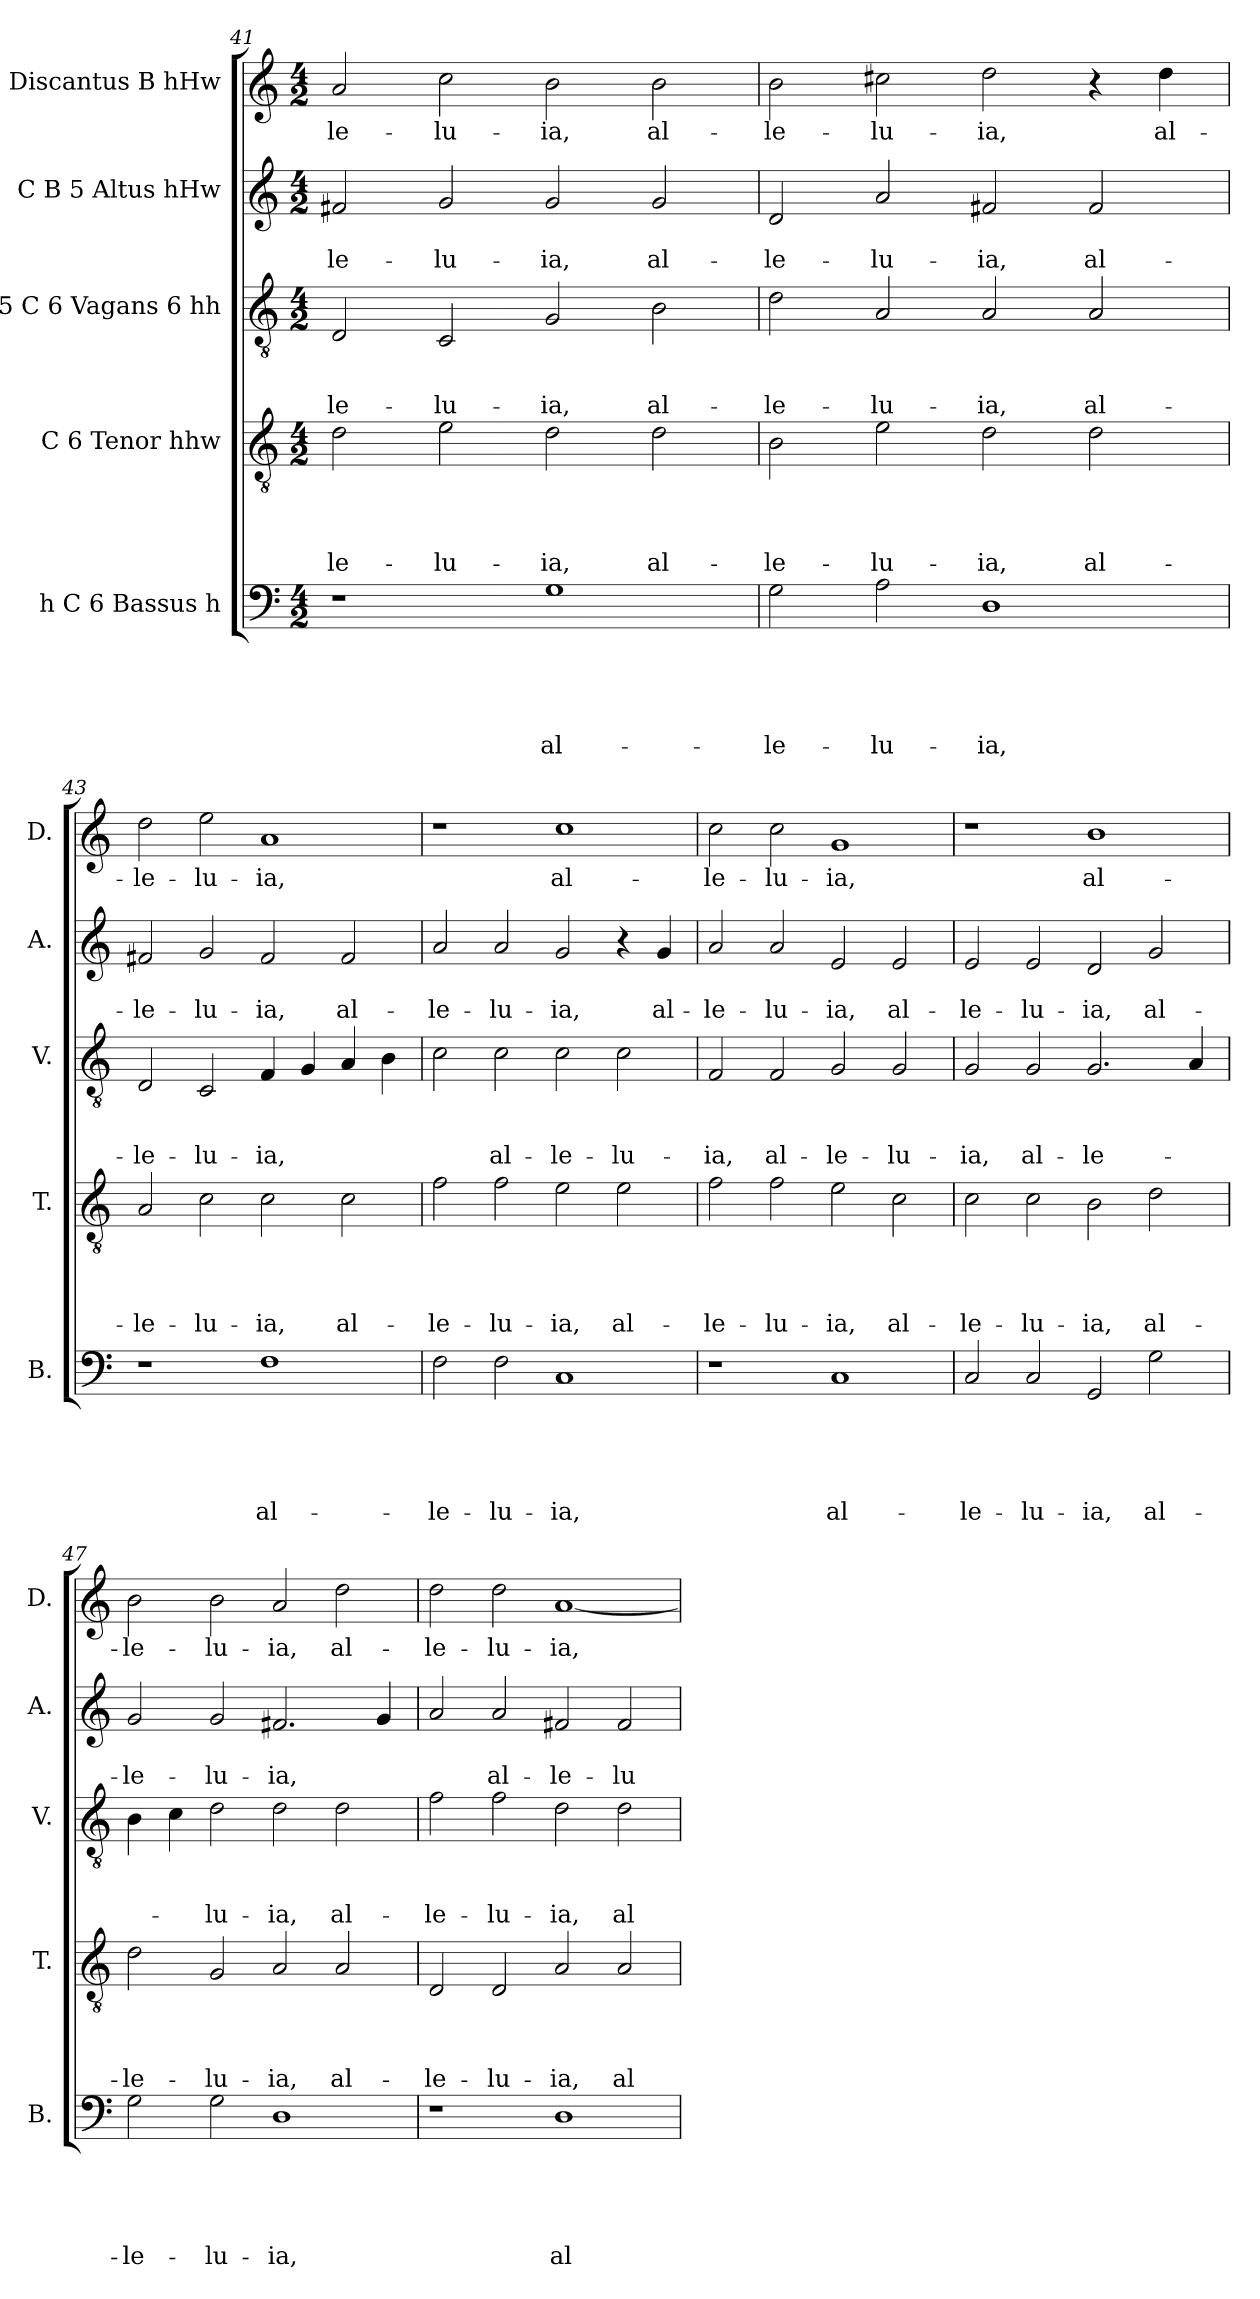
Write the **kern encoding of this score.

**kern	**text	**text	**text	**text	**text	**kern	**text	**text	**text	**text	**kern	**text	**text	**text	**kern	**text	**text	**kern	**text
*part5	*part5	*part5	*part5	*part5	*part5	*part4	*part4	*part4	*part4	*part4	*part3	*part3	*part3	*part3	*part2	*part2	*part2	*part1	*part1
*staff5	*staff5	*staff5	*staff5	*staff5	*staff5	*staff4	*staff4	*staff4	*staff4	*staff4	*staff3	*staff3	*staff3	*staff3	*staff2	*staff2	*staff2	*staff1	*staff1
*I"h C 6 Bassus h	*	*	*	*	*	*I"C 6 Tenor hhw	*	*	*	*	*I"5 C 6 Vagans 6 hh	*	*	*	*I"C B 5 Altus hHw	*	*	*I"C Discantus B hHw	*
*I'B.	*	*	*	*	*	*I'T.	*	*	*	*	*I'V.	*	*	*	*I'A.	*	*	*I'D.	*
*clefF4	*	*	*	*	*	*clefGv2	*	*	*	*	*clefGv2	*	*	*	*clefG2	*	*	*clefG2	*
*k[]	*	*	*	*	*	*k[]	*	*	*	*	*k[]	*	*	*	*k[]	*	*	*k[]	*
*C:	*	*	*	*	*	*C:	*	*	*	*	*C:	*	*	*	*C:	*	*	*C:	*
*M4/2	*	*	*	*	*	*M4/2	*	*	*	*	*M4/2	*	*	*	*M4/2	*	*	*M4/2	*
=41	=41	=41	=41	=41	=41	=41	=41	=41	=41	=41	=41	=41	=41	=41	=41	=41	=41	=41	=41
!	!	!	!	!	!	!	!	!	!	!LO:LY:b	!	!	!	!LO:LY:b	!	!	!LO:LY:b	!	!LO:LY:b
1r	.	.	.	.	.	2d\	.	.	.	-le-	2D/	.	.	-le-	2f#X/	.	-le-	2a/	-le-
!	!	!	!	!	!	!	!	!	!	!LO:LY:b	!	!	!	!LO:LY:b	!	!	!LO:LY:b	!	!LO:LY:b
.	.	.	.	.	.	2e\	.	.	.	-lu-	2C/	.	.	-lu-	2g/	.	-lu-	2cc\	-lu-
!	!	!	!	!	!LO:LY:b	!	!	!	!	!LO:LY:b	!	!	!	!LO:LY:b	!	!	!LO:LY:b	!	!LO:LY:b
1G	.	.	.	.	al-	2d\	.	.	.	-ia,	2G/	.	.	-ia,	2g/	.	-ia,	2b\	-ia,
!	!	!	!	!	!	!	!	!	!	!LO:LY:b	!	!	!	!LO:LY:b	!	!	!LO:LY:b	!	!LO:LY:b
.	.	.	.	.	.	2d\	.	.	.	al-	2B\	.	.	al-	2g/	.	al-	2b\	al-
=42	=42	=42	=42	=42	=42	=42	=42	=42	=42	=42	=42	=42	=42	=42	=42	=42	=42	=42	=42
!	!	!	!	!	!LO:LY:b	!	!	!	!	!LO:LY:b	!	!	!	!LO:LY:b	!	!	!LO:LY:b	!	!LO:LY:b
2G\	.	.	.	.	-le-	2B\	.	.	.	-le-	2d\	.	.	-le-	2d/	.	-le-	2b\	-le-
!	!	!	!	!	!LO:LY:b	!	!	!	!	!LO:LY:b	!	!	!	!LO:LY:b	!	!	!LO:LY:b	!	!LO:LY:b
2A\	.	.	.	.	-lu-	2e\	.	.	.	-lu-	2A/	.	.	-lu-	2a/	.	-lu-	2cc#X\	-lu-
!	!	!	!	!	!LO:LY:b	!	!	!	!	!LO:LY:b	!	!	!	!LO:LY:b	!	!	!LO:LY:b	!	!LO:LY:b
1D	.	.	.	.	-ia,	2d\	.	.	.	-ia,	2A/	.	.	-ia,	2f#X/	.	-ia,	2dd\	-ia,
!	!	!	!	!	!	!	!	!	!	!LO:LY:b	!	!	!	!LO:LY:b	!	!	!LO:LY:b	!	!
.	.	.	.	.	.	2d\	.	.	.	al-	2A/	.	.	al-	2f#/	.	al-	4r	.
!	!	!	!	!	!	!	!	!	!	!	!	!	!	!	!	!	!	!	!LO:LY:b
.	.	.	.	.	.	.	.	.	.	.	.	.	.	.	.	.	.	4dd\	al-
=43	=43	=43	=43	=43	=43	=43	=43	=43	=43	=43	=43	=43	=43	=43	=43	=43	=43	=43	=43
!	!	!	!	!	!	!	!	!	!	!LO:LY:b	!	!	!	!LO:LY:b	!	!	!LO:LY:b	!	!LO:LY:b
1r	.	.	.	.	.	2A/	.	.	.	-le-	2D/	.	.	-le-	2f#/	.	-le-	2dd\	-le-
!	!	!	!	!	!	!	!	!	!	!LO:LY:b	!	!	!	!LO:LY:b	!	!	!LO:LY:b	!	!LO:LY:b
.	.	.	.	.	.	2c\	.	.	.	-lu-	2C/	.	.	-lu-	2g/	.	-lu-	2ee\	-lu-
!	!	!	!	!	!LO:LY:b	!	!	!	!	!LO:LY:b	!	!	!	!LO:LY:b	!	!	!LO:LY:b	!	!LO:LY:b
1F	.	.	.	.	al-	2c\	.	.	.	-ia,	4F/	.	.	-ia,	2f#/	.	-ia,	1a	-ia,
.	.	.	.	.	.	.	.	.	.	.	4G/	.	.	.	.	.	.	.	.
!	!	!	!	!	!	!	!	!	!	!LO:LY:b	!	!	!	!	!	!	!LO:LY:b	!	!
.	.	.	.	.	.	2c\	.	.	.	al-	4A/	.	.	.	2f#/	.	al-	.	.
.	.	.	.	.	.	.	.	.	.	.	4B\	.	.	.	.	.	.	.	.
=44	=44	=44	=44	=44	=44	=44	=44	=44	=44	=44	=44	=44	=44	=44	=44	=44	=44	=44	=44
!	!	!	!	!	!LO:LY:b	!	!	!	!	!LO:LY:b	!	!	!	!	!	!	!LO:LY:b	!	!
2F\	.	.	.	.	-le-	2f\	.	.	.	-le-	2c\	.	.	.	2a/	.	-le-	1r	.
!	!	!	!	!	!LO:LY:b	!	!	!	!	!LO:LY:b	!	!	!	!LO:LY:b	!	!	!LO:LY:b	!	!
2F\	.	.	.	.	-lu-	2f\	.	.	.	-lu-	2c\	.	.	al-	2a/	.	-lu-	.	.
!	!	!	!	!	!LO:LY:b	!	!	!	!	!LO:LY:b	!	!	!	!LO:LY:b	!	!	!LO:LY:b	!	!LO:LY:b
1C	.	.	.	.	-ia,	2e\	.	.	.	-ia,	2c\	.	.	-le-	2g/	.	-ia,	1cc	al-
!	!	!	!	!	!	!	!	!	!	!LO:LY:b	!	!	!	!LO:LY:b	!	!	!	!	!
.	.	.	.	.	.	2e\	.	.	.	al-	2c\	.	.	-lu-	4r	.	.	.	.
!	!	!	!	!	!	!	!	!	!	!	!	!	!	!	!	!	!LO:LY:b	!	!
.	.	.	.	.	.	.	.	.	.	.	.	.	.	.	4g/	.	al-	.	.
!!LO:PB:g=z
=45	=45	=45	=45	=45	=45	=45	=45	=45	=45	=45	=45	=45	=45	=45	=45	=45	=45	=45	=45
!	!	!	!	!	!	!	!	!	!	!LO:LY:b	!	!	!	!LO:LY:b	!	!	!LO:LY:b	!	!LO:LY:b
1r	.	.	.	.	.	2f\	.	.	.	-le-	2F/	.	.	-ia,	2a/	.	-le-	2cc\	-le-
!	!	!	!	!	!	!	!	!	!	!LO:LY:b	!	!	!	!LO:LY:b	!	!	!LO:LY:b	!	!LO:LY:b
.	.	.	.	.	.	2f\	.	.	.	-lu-	2F/	.	.	al-	2a/	.	-lu-	2cc\	-lu-
!	!	!	!	!	!LO:LY:b	!	!	!	!	!LO:LY:b	!	!	!	!LO:LY:b	!	!	!LO:LY:b	!	!LO:LY:b
1C	.	.	.	.	al-	2e\	.	.	.	-ia,	2G/	.	.	-le-	2e/	.	-ia,	1g	-ia,
!	!	!	!	!	!	!	!	!	!	!LO:LY:b	!	!	!	!LO:LY:b	!	!	!LO:LY:b	!	!
.	.	.	.	.	.	2c\	.	.	.	al-	2G/	.	.	-lu-	2e/	.	al-	.	.
=46	=46	=46	=46	=46	=46	=46	=46	=46	=46	=46	=46	=46	=46	=46	=46	=46	=46	=46	=46
!	!	!	!	!	!LO:LY:b	!	!	!	!	!LO:LY:b	!	!	!	!LO:LY:b	!	!	!LO:LY:b	!	!
2C/	.	.	.	.	-le-	2c\	.	.	.	-le-	2G/	.	.	-ia,	2e/	.	-le-	1r	.
!	!	!	!	!	!LO:LY:b	!	!	!	!	!LO:LY:b	!	!	!	!LO:LY:b	!	!	!LO:LY:b	!	!
2C/	.	.	.	.	-lu-	2c\	.	.	.	-lu-	2G/	.	.	al-	2e/	.	-lu-	.	.
!	!	!	!	!	!LO:LY:b	!	!	!	!	!LO:LY:b	!	!	!	!LO:LY:b	!	!	!LO:LY:b	!	!LO:LY:b
2GG/	.	.	.	.	-ia,	2B\	.	.	.	-ia,	2.G/	.	.	-le-	2d/	.	-ia,	1b	al-
!	!	!	!	!	!LO:LY:b	!	!	!	!	!LO:LY:b	!	!	!	!	!	!	!LO:LY:b	!	!
2G\	.	.	.	.	al-	2d\	.	.	.	al-	.	.	.	.	2g/	.	al-	.	.
.	.	.	.	.	.	.	.	.	.	.	4A/	.	.	.	.	.	.	.	.
=47	=47	=47	=47	=47	=47	=47	=47	=47	=47	=47	=47	=47	=47	=47	=47	=47	=47	=47	=47
!	!	!	!	!	!LO:LY:b	!	!	!	!	!LO:LY:b	!	!	!	!	!	!	!LO:LY:b	!	!LO:LY:b
2G\	.	.	.	.	-le-	2d\	.	.	.	-le-	4B\	.	.	.	2g/	.	-le-	2b\	-le-
.	.	.	.	.	.	.	.	.	.	.	4c\	.	.	.	.	.	.	.	.
!	!	!	!	!	!LO:LY:b	!	!	!	!	!LO:LY:b	!	!	!	!LO:LY:b	!	!	!LO:LY:b	!	!LO:LY:b
2G\	.	.	.	.	-lu-	2G/	.	.	.	-lu-	2d\	.	.	-lu-	2g/	.	-lu-	2b\	-lu-
!	!	!	!	!	!LO:LY:b	!	!	!	!	!LO:LY:b	!	!	!	!LO:LY:b	!	!	!LO:LY:b	!	!LO:LY:b
1D	.	.	.	.	-ia,	2A/	.	.	.	-ia,	2d\	.	.	-ia,	2.f#X/	.	-ia,	2a/	-ia,
!	!	!	!	!	!	!	!	!	!	!LO:LY:b	!	!	!	!LO:LY:b	!	!	!	!	!LO:LY:b
.	.	.	.	.	.	2A/	.	.	.	al-	2d\	.	.	al-	.	.	.	2dd\	al-
.	.	.	.	.	.	.	.	.	.	.	.	.	.	.	4g/	.	.	.	.
=48	=48	=48	=48	=48	=48	=48	=48	=48	=48	=48	=48	=48	=48	=48	=48	=48	=48	=48	=48
!	!	!	!	!	!	!	!	!	!	!LO:LY:b	!	!	!	!LO:LY:b	!	!	!	!	!LO:LY:b
1r	.	.	.	.	.	2D/	.	.	.	-le-	2f\	.	.	-le-	2a/	.	.	2dd\	-le-
!	!	!	!	!	!	!	!	!	!	!LO:LY:b	!	!	!	!LO:LY:b	!	!	!LO:LY:b	!	!LO:LY:b
.	.	.	.	.	.	2D/	.	.	.	-lu-	2f\	.	.	-lu-	2a/	.	al-	2dd\	-lu-
!	!	!	!	!	!LO:LY:b	!	!	!	!	!LO:LY:b	!	!	!	!LO:LY:b	!	!	!LO:LY:b	!	!LO:LY:b
1D	.	.	.	.	al-	2A/	.	.	.	-ia,	2d\	.	.	-ia,	2f#X/	.	-le-	[<1a	-ia,
!	!	!	!	!	!	!	!	!	!	!LO:LY:b	!	!	!	!LO:LY:b	!	!	!LO:LY:b	!	!
.	.	.	.	.	.	2A/	.	.	.	al-	2d\	.	.	al-	2f#/	.	-lu-	.	.
=	=	=	=	=	=	=	=	=	=	=	=	=	=	=	=	=	=	=	=
*-	*-	*-	*-	*-	*-	*-	*-	*-	*-	*-	*-	*-	*-	*-	*-	*-	*-	*-	*-
